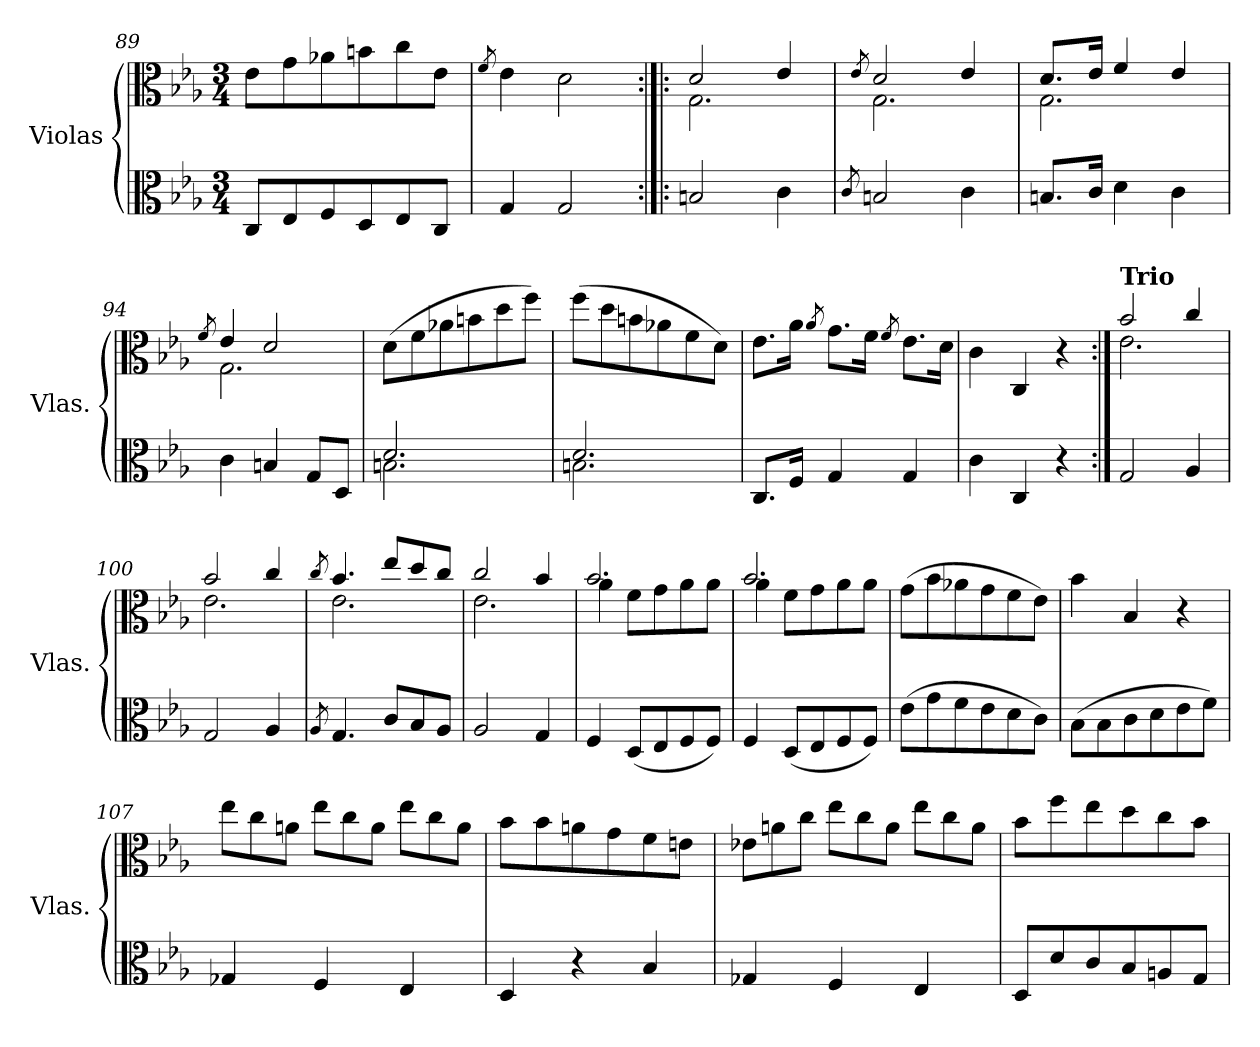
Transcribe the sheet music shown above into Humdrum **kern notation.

**kern	**kern
*part2	*part1
*staff2	*staff1
*I"Violas	*I"Violas
*I'Vlas.	*I'Vlas.
*clefC3	*clefC3
*k[b-e-a-]	*k[b-e-a-]
*M3/4	*M3/4
=89	=89
8C/L	8e-\L
8E-/	8g\
8F/	8a-X\
8D/	8bn\
8E-/	8cc\
8C/J	8e-\J
=90	=90
.	8qf/
4G/	4e-\
2G/	2d\
=91:|!|:	=91:|!|:
*	*^
2Bn/	2d/	2.G\
4c\	4e-/	.
=92	=92	=92
8qc/	8qe-/	.
2Bn/	2d/	2.G\
4c\	4e-/	.
=93	=93	=93
8.Bn/L	8.d/L	2.G\
16c/Jk	16e-/Jk	.
4d\	4f/	.
4c\	4e-/	.
!!LO:LB:g=z	!!
=94	=94	=94
.	8qf/	.
4c\	4e-/	2.G\
4Bn/	2d/	.
8G/L	.	.
8D/J	.	.
*	*v	*v
=95	=95
*^	*
2.d/	2.Bn\	(8d\L
.	.	8f\
.	.	8a-X\
.	.	8bn\
.	.	8dd\
.	.	8ff\J)
=96	=96	=96
2.d/	2.Bn\	(8ff\L
.	.	8dd\
.	.	8bn\
.	.	8a-X\
.	.	8f\
.	.	8d\J)
*v	*v	*
=97	=97
8.C/L	8.e-\L
16F/Jk	16a-\Jk
.	8qa-/
4G/	8.g\L
.	16f\Jk
.	8qf/
4G/	8.e-\L
.	16d\Jk
!!LO:LB:g=z
=98	=98
4c\	4c\
4C/	4C/
4r	4r
!!LO:LB:g=z
=99:|!	=99:|!
*	*^
!	!LO:TX:a:B:t=Trio	!
2G/	2b-/	2.e-\
4A-/	4cc/	.
=100	=100	=100
2G/	2b-/	2.e-\
4A-/	4cc/	.
=101	=101	=101
8qA-/	8qcc/	.
4.G/	4.b-/	2.e-\
8c/L	8ee-/L	.
8B-/	8dd/	.
8A-/J	8cc/J	.
=102	=102	=102
2A-/	2cc/	2.e-\
4G/	4b-/	.
!!LO:LB:g=z	!!
=103	=103	=103
4F/	2.b-/	4a-\
(8D/L	.	8f\L
8E-/	.	8g\
8F/	.	8a-\
8F/J)	.	8a-\J
=104	=104	=104
4F/	2.b-/	4a-\
(8D/L	.	8f\L
8E-/	.	8g\
8F/	.	8a-\
8F/J)	.	8a-\J
*	*v	*v
=105	=105
(8e-\L	(8g\L
8g\	8b-\
8f\	8a-X\
8e-\	8g\
8d\	8f\
8c\J)	8e-\J)
=106	=106
(8B-\L	4b-\
8B-\	.
8c\	4B-/
8d\	.
8e-\	4r
8f\J)	.
!!LO:PB:g=z
=107	=107
*	*Xtuplet
4G-X/	12ee-\L
.	12cc\
.	12an\J
4F/	12ee-\L
.	12cc\
.	12a\J
4E-/	12ee-\L
.	12cc\
.	12a\J
=108	=108
4D/	8b-\L
.	8b-\
4r	8an\
.	8g\
4B-/	8f\
.	8en\J
=109	=109
4G-X/	12e-X\L
.	12an\
.	12cc\J
4F/	12ee-\L
.	12cc\
.	12a\J
4E-/	12ee-\L
.	12cc\
.	12a\J
!!LO:LB:g=z
=110	=110
8D/L	8b-\L
8d/	8ff\
8c/	8ee-\
8B-/	8dd\
8An/	8cc\
8G/J	8b-\J
=	=
*-	*-
